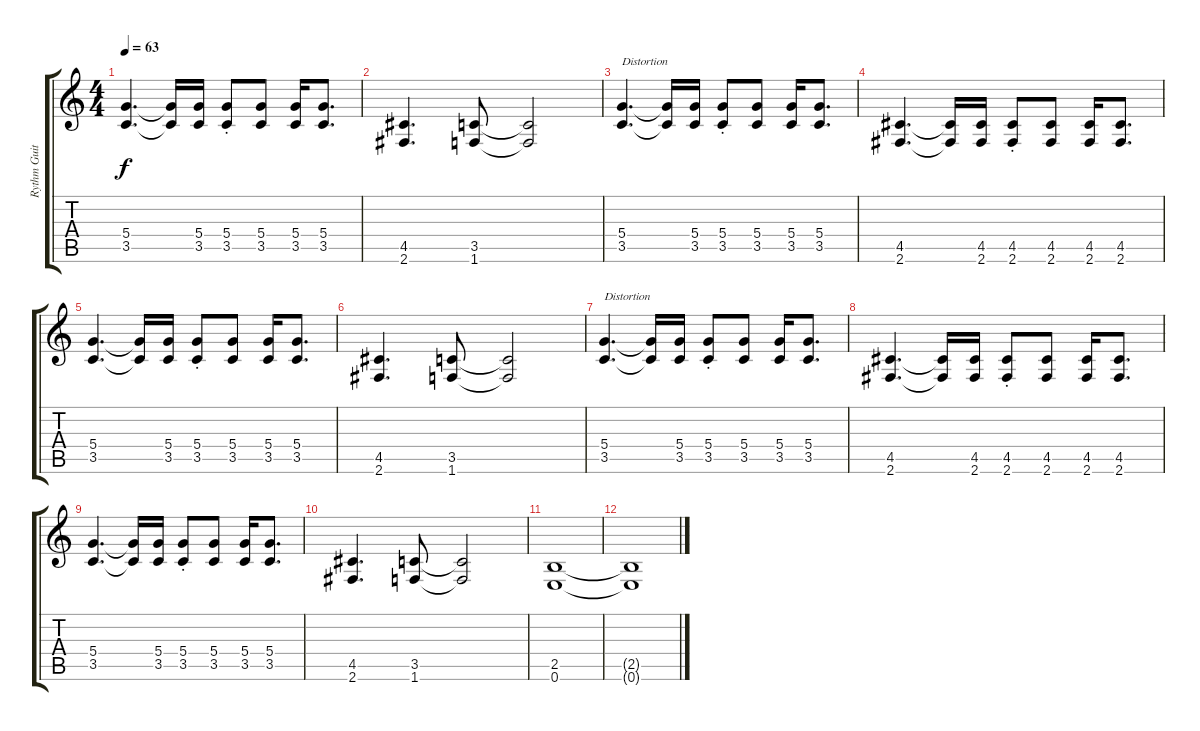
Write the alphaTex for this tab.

\track ("Rythm Guitar" "Rythm Guit") {instrument electricguitarclean}
\staff {score tabs}
\tuning (E4 B3 G3 D3 A2 E2) {hide}
\ts (4 4)
\tempo 63
\clef g2
\ks c
(5.4 3.5).4{d dy f} (5.4{t} 3.5{t}).16 (5.4 3.5).16 (5.4{st} 3.5{st}).8 (5.4 3.5).8 (5.4 3.5).16 (5.4 3.5).8{d} |
(4.5 2.6).4{d} (3.5 1.6).8 (3.5{t} 1.6{t}).2 |
(5.4 3.5).4{d txt "Distortion" instrument distortionguitar} (5.4{t} 3.5{t}).16 (5.4 3.5).16 (5.4{st} 3.5{st}).8 (5.4 3.5).8 (5.4 3.5).16 (5.4 3.5).8{d} |
(4.5 2.6).4{d} (4.5{t} 2.6{t}).16 (4.5 2.6).16 (4.5{st} 2.6{st}).8 (4.5 2.6).8 (4.5 2.6).16 (4.5 2.6).8{d} |
(5.4 3.5).4{d} (5.4{t} 3.5{t}).16 (5.4 3.5).16 (5.4{st} 3.5{st}).8 (5.4 3.5).8 (5.4 3.5).16 (5.4 3.5).8{d} |
(4.5 2.6).4{d} (3.5 1.6).8 (3.5{t} 1.6{t}).2 |
(5.4 3.5).4{d txt "Distortion" instrument distortionguitar} (5.4{t} 3.5{t}).16 (5.4 3.5).16 (5.4{st} 3.5{st}).8 (5.4 3.5).8 (5.4 3.5).16 (5.4 3.5).8{d} |
(4.5 2.6).4{d} (4.5{t} 2.6{t}).16 (4.5 2.6).16 (4.5{st} 2.6{st}).8 (4.5 2.6).8 (4.5 2.6).16 (4.5 2.6).8{d} |
(5.4 3.5).4{d} (5.4{t} 3.5{t}).16 (5.4 3.5).16 (5.4{st} 3.5{st}).8 (5.4 3.5).8 (5.4 3.5).16 (5.4 3.5).8{d} |
(4.5 2.6).4{d} (3.5 1.6).8 (3.5{t} 1.6{t}).2 |
(2.5 0.6).1 |
(2.5{t} 0.6{t}).1
